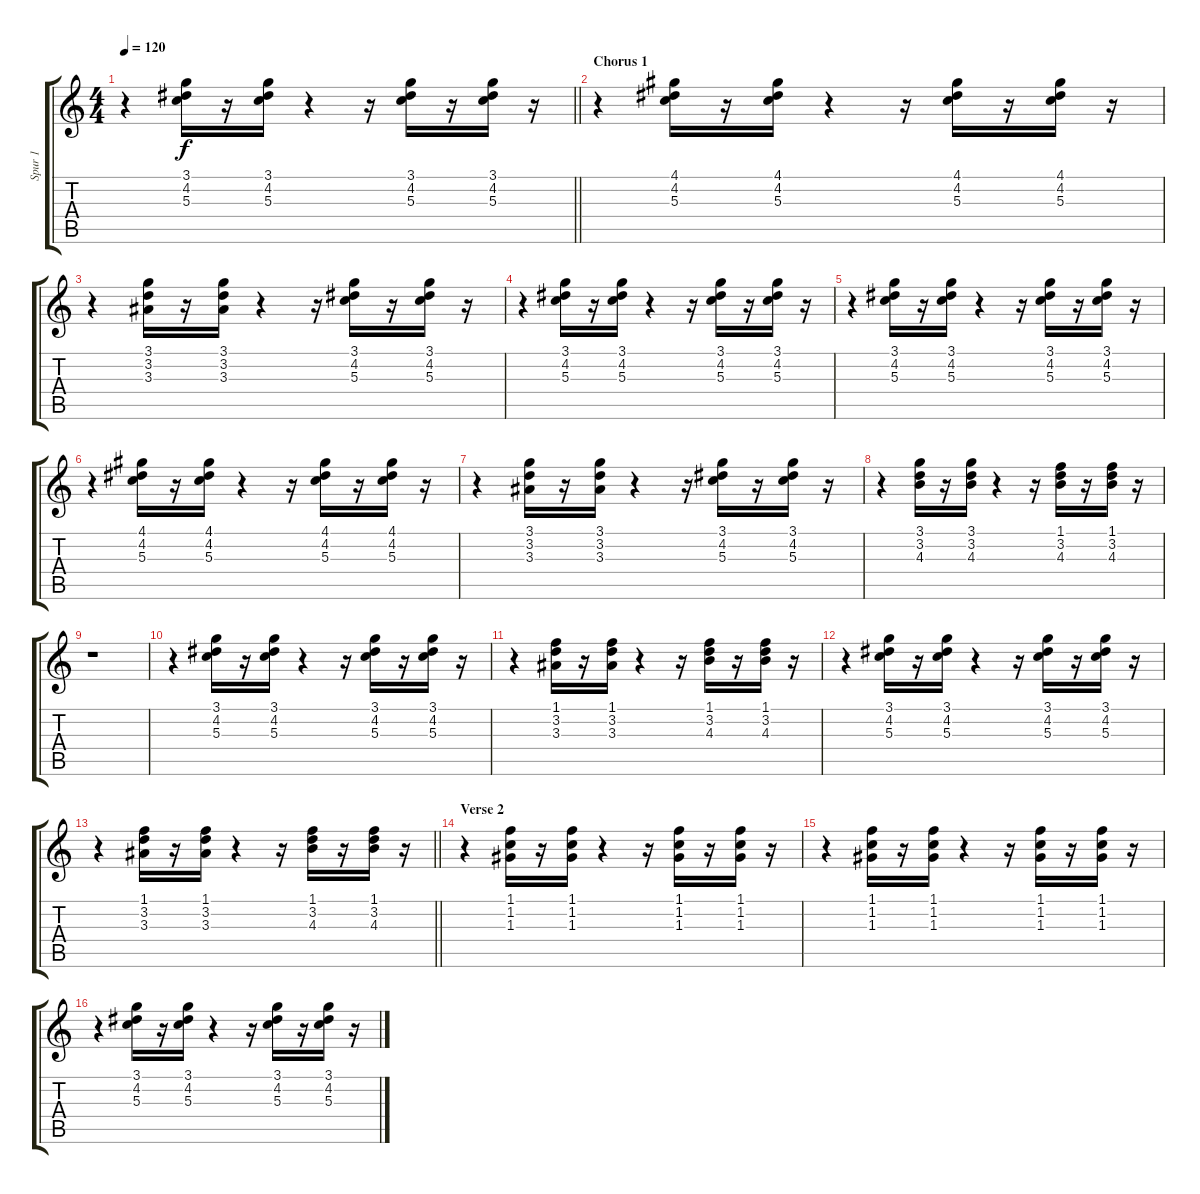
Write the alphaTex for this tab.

\track ("Spur 1" "Spur 1") {instrument electricguitarclean}
\staff {score tabs}
\tuning (E4 B3 G3 D3 A2 E2) {hide}
\ts (4 4)
\tempo 120
\clef g2
\barLineRight lightlight
\ks c
r.4{dy f} (3.1 4.2 5.3).16 r.16 (3.1 4.2 5.3).16 r.4 r.16 (3.1 4.2 5.3).16 r.16 (3.1 4.2 5.3).16 r.16 |
\section ("" "Chorus 1")
r.4 (4.1 4.2 5.3).16 r.16 (4.1 4.2 5.3).16 r.4 r.16 (4.1 4.2 5.3).16 r.16 (4.1 4.2 5.3).16 r.16 |
r.4 (3.1 3.2 3.3).16 r.16 (3.1 3.2 3.3).16 r.4 r.16 (3.1 4.2 5.3).16 r.16 (3.1 4.2 5.3).16 r.16 |
r.4 (3.1 4.2 5.3).16 r.16 (3.1 4.2 5.3).16 r.4 r.16 (3.1 4.2 5.3).16 r.16 (3.1 4.2 5.3).16 r.16 |
r.4 (3.1 4.2 5.3).16 r.16 (3.1 4.2 5.3).16 r.4 r.16 (3.1 4.2 5.3).16 r.16 (3.1 4.2 5.3).16 r.16 |
r.4 (4.1 4.2 5.3).16 r.16 (4.1 4.2 5.3).16 r.4 r.16 (4.1 4.2 5.3).16 r.16 (4.1 4.2 5.3).16 r.16 |
r.4 (3.1 3.2 3.3).16 r.16 (3.1 3.2 3.3).16 r.4 r.16 (3.1 4.2 5.3).16 r.16 (3.1 4.2 5.3).16 r.16 |
r.4 (3.1 3.2 4.3).16 r.16 (3.1 3.2 4.3).16 r.4 r.16 (1.1 3.2 4.3).16 r.16 (1.1 3.2 4.3).16 r.16 |
r.1 |
r.4 (3.1 4.2 5.3).16 r.16 (3.1 4.2 5.3).16 r.4 r.16 (3.1 4.2 5.3).16 r.16 (3.1 4.2 5.3).16 r.16 |
r.4 (1.1 3.2 3.3).16 r.16 (1.1 3.2 3.3).16 r.4 r.16 (1.1 3.2 4.3).16 r.16 (1.1 3.2 4.3).16 r.16 |
r.4 (3.1 4.2 5.3).16 r.16 (3.1 4.2 5.3).16 r.4 r.16 (3.1 4.2 5.3).16 r.16 (3.1 4.2 5.3).16 r.16 |
\barLineRight lightlight
r.4 (1.1 3.2 3.3).16 r.16 (1.1 3.2 3.3).16 r.4 r.16 (1.1 3.2 4.3).16 r.16 (1.1 3.2 4.3).16 r.16 |
\section ("" "Verse 2")
r.4 (1.1 1.2 1.3).16 r.16 (1.1 1.2 1.3).16 r.4 r.16 (1.1 1.2 1.3).16 r.16 (1.1 1.2 1.3).16 r.16 |
r.4 (1.1 1.2 1.3).16 r.16 (1.1 1.2 1.3).16 r.4 r.16 (1.1 1.2 1.3).16 r.16 (1.1 1.2 1.3).16 r.16 |
r.4 (3.1 4.2 5.3).16 r.16 (3.1 4.2 5.3).16 r.4 r.16 (3.1 4.2 5.3).16 r.16 (3.1 4.2 5.3).16 r.16
